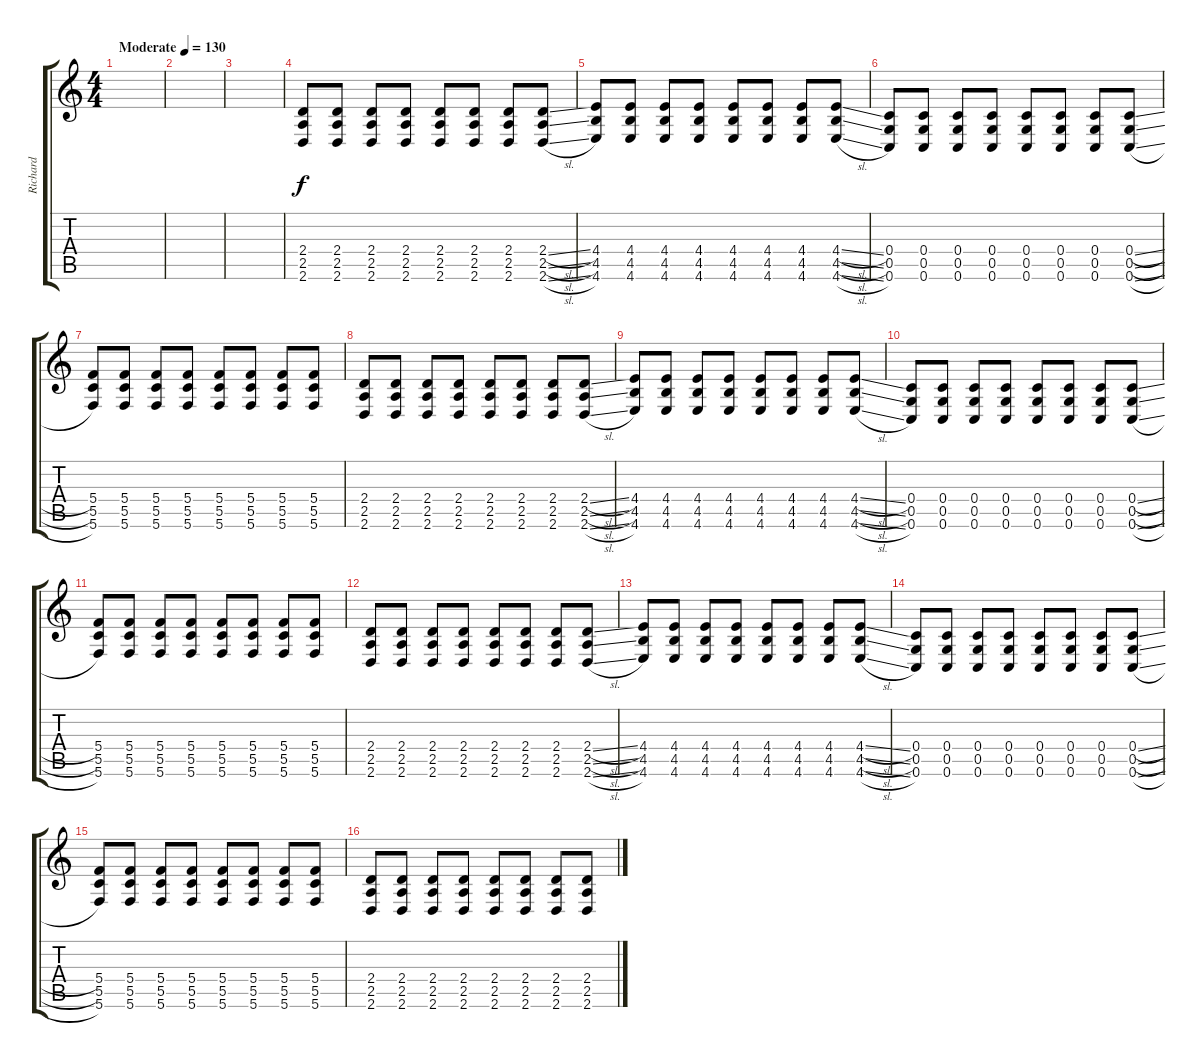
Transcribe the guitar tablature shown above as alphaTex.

\track ("Richard" "Richard") {instrument distortionguitar}
\staff {score tabs}
\tuning (D4 A3 F3 C3 G2 C2) {hide}
\ts (4 4)
\tempo (130 "Moderate")
\clef g2
\ks c
|
|
|
(2.4 2.5 2.6).8 (2.4 2.5 2.6).8 (2.4 2.5 2.6).8 (2.4 2.5 2.6).8 (2.4 2.5 2.6).8 (2.4 2.5 2.6).8 (2.4 2.5 2.6).8 (2.4{sl} 2.5{sl} 2.6{sl}).8 |
(4.4 4.5 4.6).8 (4.4 4.5 4.6).8 (4.4 4.5 4.6).8 (4.4 4.5 4.6).8 (4.4 4.5 4.6).8 (4.4 4.5 4.6).8 (4.4 4.5 4.6).8 (4.4{sl} 4.5{sl} 4.6{sl}).8 |
(0.4 0.5 0.6).8 (0.4 0.5 0.6).8 (0.4 0.5 0.6).8 (0.4 0.5 0.6).8 (0.4 0.5 0.6).8 (0.4 0.5 0.6).8 (0.4 0.5 0.6).8 (0.4{sl} 0.5{sl} 0.6{sl}).8 |
(5.4 5.5 5.6).8 (5.4 5.5 5.6).8 (5.4 5.5 5.6).8 (5.4 5.5 5.6).8 (5.4 5.5 5.6).8 (5.4 5.5 5.6).8 (5.4 5.5 5.6).8 (5.4 5.5 5.6).8 |
(2.4 2.5 2.6).8 (2.4 2.5 2.6).8 (2.4 2.5 2.6).8 (2.4 2.5 2.6).8 (2.4 2.5 2.6).8 (2.4 2.5 2.6).8 (2.4 2.5 2.6).8 (2.4{sl} 2.5{sl} 2.6{sl}).8 |
(4.4 4.5 4.6).8 (4.4 4.5 4.6).8 (4.4 4.5 4.6).8 (4.4 4.5 4.6).8 (4.4 4.5 4.6).8 (4.4 4.5 4.6).8 (4.4 4.5 4.6).8 (4.4{sl} 4.5{sl} 4.6{sl}).8 |
(0.4 0.5 0.6).8 (0.4 0.5 0.6).8 (0.4 0.5 0.6).8 (0.4 0.5 0.6).8 (0.4 0.5 0.6).8 (0.4 0.5 0.6).8 (0.4 0.5 0.6).8 (0.4{sl} 0.5{sl} 0.6{sl}).8 |
(5.4 5.5 5.6).8 (5.4 5.5 5.6).8 (5.4 5.5 5.6).8 (5.4 5.5 5.6).8 (5.4 5.5 5.6).8 (5.4 5.5 5.6).8 (5.4 5.5 5.6).8 (5.4 5.5 5.6).8 |
(2.4 2.5 2.6).8 (2.4 2.5 2.6).8 (2.4 2.5 2.6).8 (2.4 2.5 2.6).8 (2.4 2.5 2.6).8 (2.4 2.5 2.6).8 (2.4 2.5 2.6).8 (2.4{sl} 2.5{sl} 2.6{sl}).8 |
(4.4 4.5 4.6).8 (4.4 4.5 4.6).8 (4.4 4.5 4.6).8 (4.4 4.5 4.6).8 (4.4 4.5 4.6).8 (4.4 4.5 4.6).8 (4.4 4.5 4.6).8 (4.4{sl} 4.5{sl} 4.6{sl}).8 |
(0.4 0.5 0.6).8 (0.4 0.5 0.6).8 (0.4 0.5 0.6).8 (0.4 0.5 0.6).8 (0.4 0.5 0.6).8 (0.4 0.5 0.6).8 (0.4 0.5 0.6).8 (0.4{sl} 0.5{sl} 0.6{sl}).8 |
(5.4 5.5 5.6).8 (5.4 5.5 5.6).8 (5.4 5.5 5.6).8 (5.4 5.5 5.6).8 (5.4 5.5 5.6).8 (5.4 5.5 5.6).8 (5.4 5.5 5.6).8 (5.4 5.5 5.6).8 |
(2.4 2.5 2.6).8 (2.4 2.5 2.6).8 (2.4 2.5 2.6).8 (2.4 2.5 2.6).8 (2.4 2.5 2.6).8 (2.4 2.5 2.6).8 (2.4 2.5 2.6).8 (2.4{sl} 2.5{sl} 2.6{sl}).8
